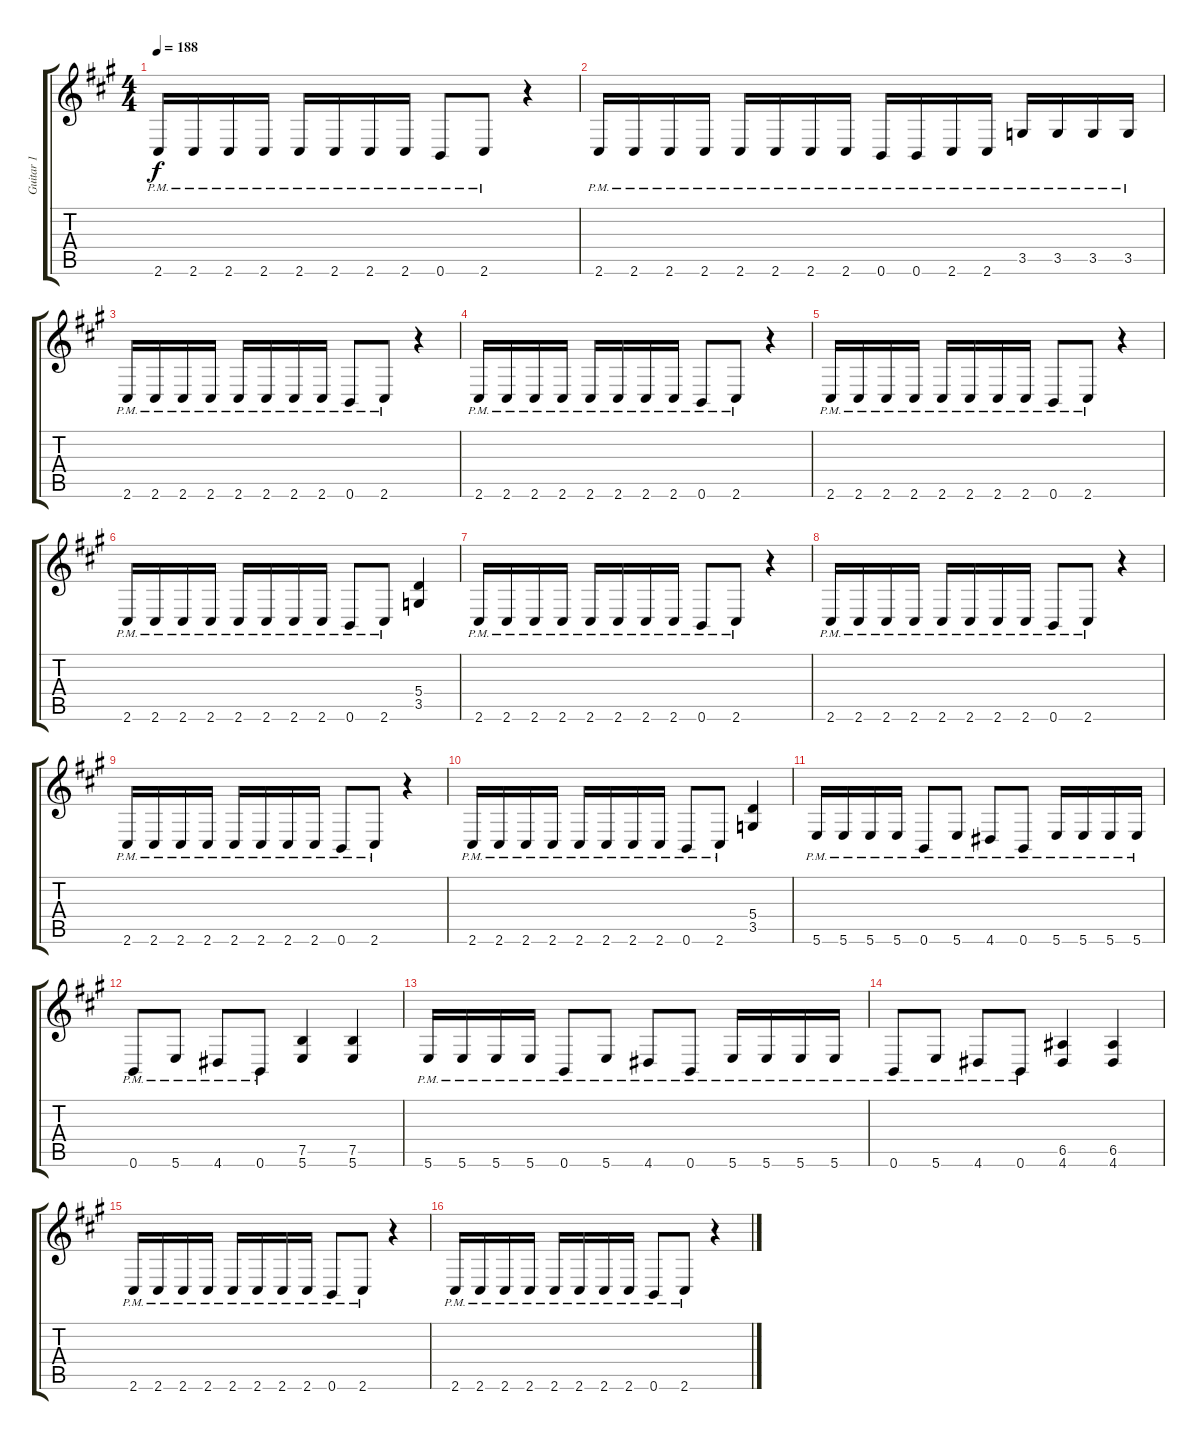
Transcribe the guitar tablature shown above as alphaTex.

\track ("Guitar 1" "Guitar 1") {instrument distortionguitar}
\staff {score tabs}
\tuning (B3 Gb3 D3 A2 E2 B1) {hide}
\ts (4 4)
\tempo 188
\clef g2
\ks f#minor
2.6{pm}.16{dy f} 2.6{pm}.16 2.6{pm}.16 2.6{pm}.16 2.6{pm}.16 2.6{pm}.16 2.6{pm}.16 2.6{pm}.16 0.6{pm}.8 2.6{pm}.8 r.4 |
2.6{pm}.16 2.6{pm}.16 2.6{pm}.16 2.6{pm}.16 2.6{pm}.16 2.6{pm}.16 2.6{pm}.16 2.6{pm}.16 0.6{pm}.16 0.6{pm}.16 2.6{pm}.16 2.6{pm}.16 3.5{pm}.16 3.5{pm}.16 3.5{pm}.16 3.5{pm}.16 |
2.6{pm}.16 2.6{pm}.16 2.6{pm}.16 2.6{pm}.16 2.6{pm}.16 2.6{pm}.16 2.6{pm}.16 2.6{pm}.16 0.6{pm}.8 2.6{pm}.8 r.4 |
2.6{pm}.16 2.6{pm}.16 2.6{pm}.16 2.6{pm}.16 2.6{pm}.16 2.6{pm}.16 2.6{pm}.16 2.6{pm}.16 0.6{pm}.8 2.6{pm}.8 r.4 |
2.6{pm}.16 2.6{pm}.16 2.6{pm}.16 2.6{pm}.16 2.6{pm}.16 2.6{pm}.16 2.6{pm}.16 2.6{pm}.16 0.6{pm}.8 2.6{pm}.8 r.4 |
2.6{pm}.16 2.6{pm}.16 2.6{pm}.16 2.6{pm}.16 2.6{pm}.16 2.6{pm}.16 2.6{pm}.16 2.6{pm}.16 0.6{pm}.8 2.6{pm}.8 (5.4 3.5).4 |
2.6{pm}.16 2.6{pm}.16 2.6{pm}.16 2.6{pm}.16 2.6{pm}.16 2.6{pm}.16 2.6{pm}.16 2.6{pm}.16 0.6{pm}.8 2.6{pm}.8 r.4 |
2.6{pm}.16 2.6{pm}.16 2.6{pm}.16 2.6{pm}.16 2.6{pm}.16 2.6{pm}.16 2.6{pm}.16 2.6{pm}.16 0.6{pm}.8 2.6{pm}.8 r.4 |
2.6{pm}.16 2.6{pm}.16 2.6{pm}.16 2.6{pm}.16 2.6{pm}.16 2.6{pm}.16 2.6{pm}.16 2.6{pm}.16 0.6{pm}.8 2.6{pm}.8 r.4 |
2.6{pm}.16 2.6{pm}.16 2.6{pm}.16 2.6{pm}.16 2.6{pm}.16 2.6{pm}.16 2.6{pm}.16 2.6{pm}.16 0.6{pm}.8 2.6{pm}.8 (5.4 3.5).4 |
5.6{pm}.16 5.6{pm}.16 5.6{pm}.16 5.6{pm}.16 0.6{pm}.8 5.6{pm}.8 4.6{pm}.8 0.6{pm}.8 5.6{pm}.16 5.6{pm}.16 5.6{pm}.16 5.6{pm}.16 |
0.6{pm}.8 5.6{pm}.8 4.6{pm}.8 0.6{pm}.8 (7.5 5.6).4 (7.5 5.6).4 |
5.6{pm}.16 5.6{pm}.16 5.6{pm}.16 5.6{pm}.16 0.6{pm}.8 5.6{pm}.8 4.6{pm}.8 0.6{pm}.8 5.6{pm}.16 5.6{pm}.16 5.6{pm}.16 5.6{pm}.16 |
0.6{pm}.8 5.6{pm}.8 4.6{pm}.8 0.6{pm}.8 (6.5 4.6).4 (6.5 4.6).4 |
2.6{pm}.16 2.6{pm}.16 2.6{pm}.16 2.6{pm}.16 2.6{pm}.16 2.6{pm}.16 2.6{pm}.16 2.6{pm}.16 0.6{pm}.8 2.6{pm}.8 r.4 |
2.6{pm}.16 2.6{pm}.16 2.6{pm}.16 2.6{pm}.16 2.6{pm}.16 2.6{pm}.16 2.6{pm}.16 2.6{pm}.16 0.6{pm}.8 2.6{pm}.8 r.4
